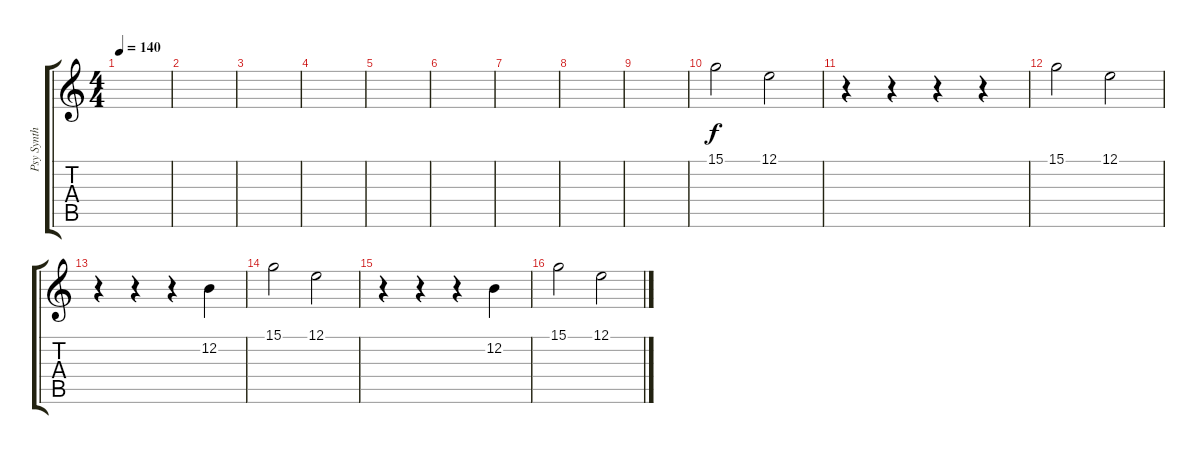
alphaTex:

\track ("Psy Synth" "Psy Synth") {instrument fx8scifi}
\staff {score tabs}
\tuning (E4 B3 G3 D3 A2 E2) {hide}
\ts (4 4)
\tempo 140
\clef g2
\ks c
|
|
|
|
|
|
|
|
|
15.1.2{instrument fx3crystal} 12.1.2 |
r.4 r.4 r.4 r.4 |
15.1.2 12.1.2 |
r.4 r.4 r.4 12.2.4 |
15.1.2{instrument fx3crystal} 12.1.2 |
r.4 r.4 r.4 12.2.4 |
15.1.2 12.1.2
